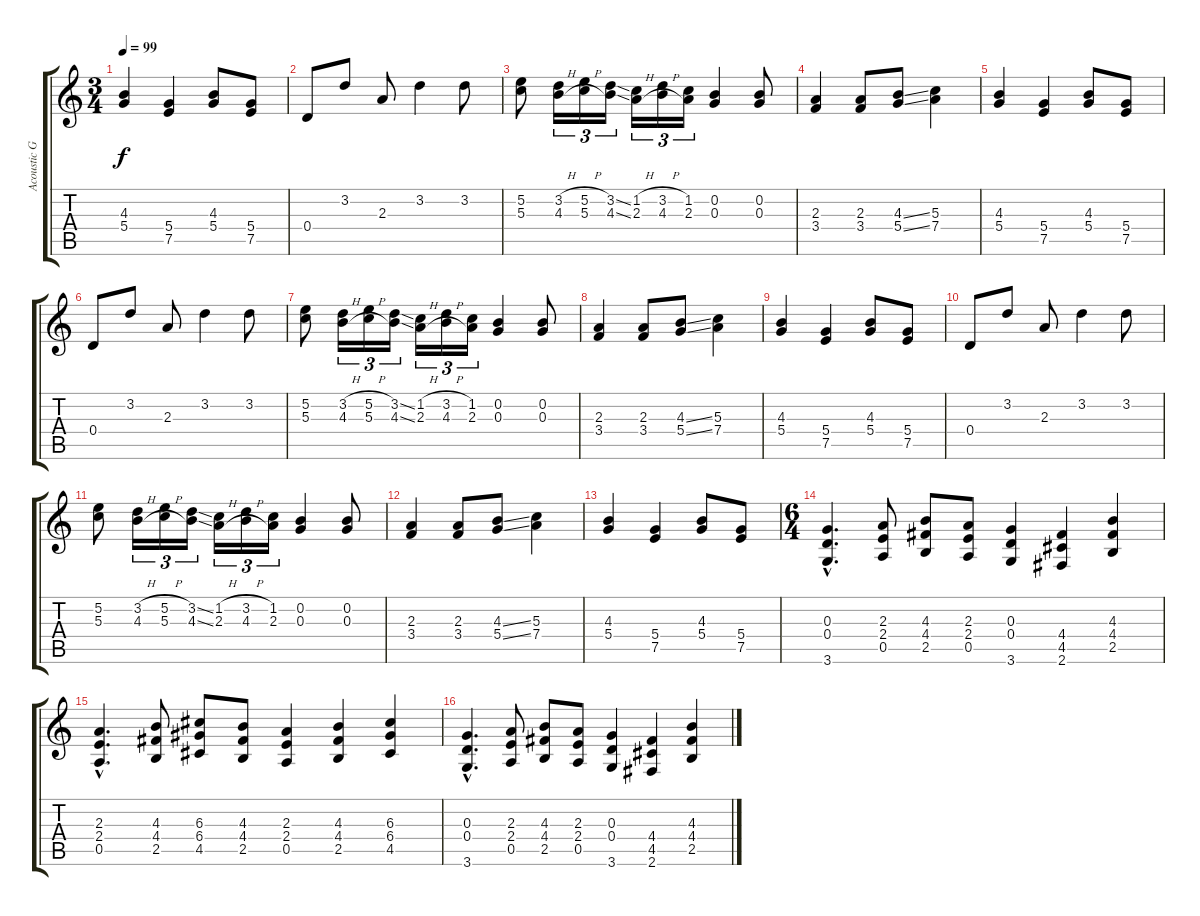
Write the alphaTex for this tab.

\track ("Acoustic Guitar (Guitar 1)" "Acoustic G") {instrument electricguitarclean}
\staff {score tabs}
\tuning (E4 B3 G3 D3 A2 E2) {hide}
\ts (3 4)
\tempo 99
\clef g2
\ks c
(4.3 5.4).4{dy f} (5.4 7.5).4 (4.3 5.4).8 (5.4 7.5).8 |
0.4.8 3.2.8 2.3.8 3.2.4 3.2.8 |
(5.2 5.3).8 (3.2{h} 4.3{h}).16{tu (3 2)} (5.2{h} 5.3{h}).16{tu (3 2)} (3.2{ss} 4.3{ss}).16{tu (3 2)} (1.2{h} 2.3{h}).16{tu (3 2)} (3.2{h} 4.3{h}).16{tu (3 2)} (1.2 2.3).16{tu (3 2)} (0.2 0.3).4 (0.2 0.3).8 |
(2.3 3.4).4 (2.3 3.4).8 (4.3{ss} 5.4{ss}).8 (5.3 7.4).4 |
(4.3 5.4).4 (5.4 7.5).4 (4.3 5.4).8 (5.4 7.5).8 |
0.4.8 3.2.8 2.3.8 3.2.4 3.2.8 |
(5.2 5.3).8 (3.2{h} 4.3{h}).16{tu (3 2)} (5.2{h} 5.3{h}).16{tu (3 2)} (3.2{ss} 4.3{ss}).16{tu (3 2)} (1.2{h} 2.3{h}).16{tu (3 2)} (3.2{h} 4.3{h}).16{tu (3 2)} (1.2 2.3).16{tu (3 2)} (0.2 0.3).4 (0.2 0.3).8 |
(2.3 3.4).4 (2.3 3.4).8 (4.3{ss} 5.4{ss}).8 (5.3 7.4).4 |
(4.3 5.4).4 (5.4 7.5).4 (4.3 5.4).8 (5.4 7.5).8 |
0.4.8 3.2.8 2.3.8 3.2.4 3.2.8 |
(5.2 5.3).8 (3.2{h} 4.3{h}).16{tu (3 2)} (5.2{h} 5.3{h}).16{tu (3 2)} (3.2{ss} 4.3{ss}).16{tu (3 2)} (1.2{h} 2.3{h}).16{tu (3 2)} (3.2{h} 4.3{h}).16{tu (3 2)} (1.2 2.3).16{tu (3 2)} (0.2 0.3).4 (0.2 0.3).8 |
(2.3 3.4).4 (2.3 3.4).8 (4.3{ss} 5.4{ss}).8 (5.3 7.4).4 |
(4.3 5.4).4 (5.4 7.5).4 (4.3 5.4).8 (5.4 7.5).8 |
\ts (6 4)
(0.3{hac} 0.4{hac} 3.6{hac}).4{d instrument distortionguitar} (2.3 2.4 0.5).8 (4.3 4.4 2.5).8 (2.3 2.4 0.5).8 (0.3 0.4 3.6).4 (4.4 4.5 2.6).4 (4.3 4.4 2.5).4 |
(2.3{hac} 2.4{hac} 0.5{hac}).4{d} (4.3 4.4 2.5).8 (6.3 6.4 4.5).8 (4.3 4.4 2.5).8 (2.3 2.4 0.5).4 (4.3 4.4 2.5).4 (6.3 6.4 4.5).4 |
(0.3{hac} 0.4{hac} 3.6{hac}).4{d} (2.3 2.4 0.5).8 (4.3 4.4 2.5).8 (2.3 2.4 0.5).8 (0.3 0.4 3.6).4 (4.4 4.5 2.6).4 (4.3 4.4 2.5).4
